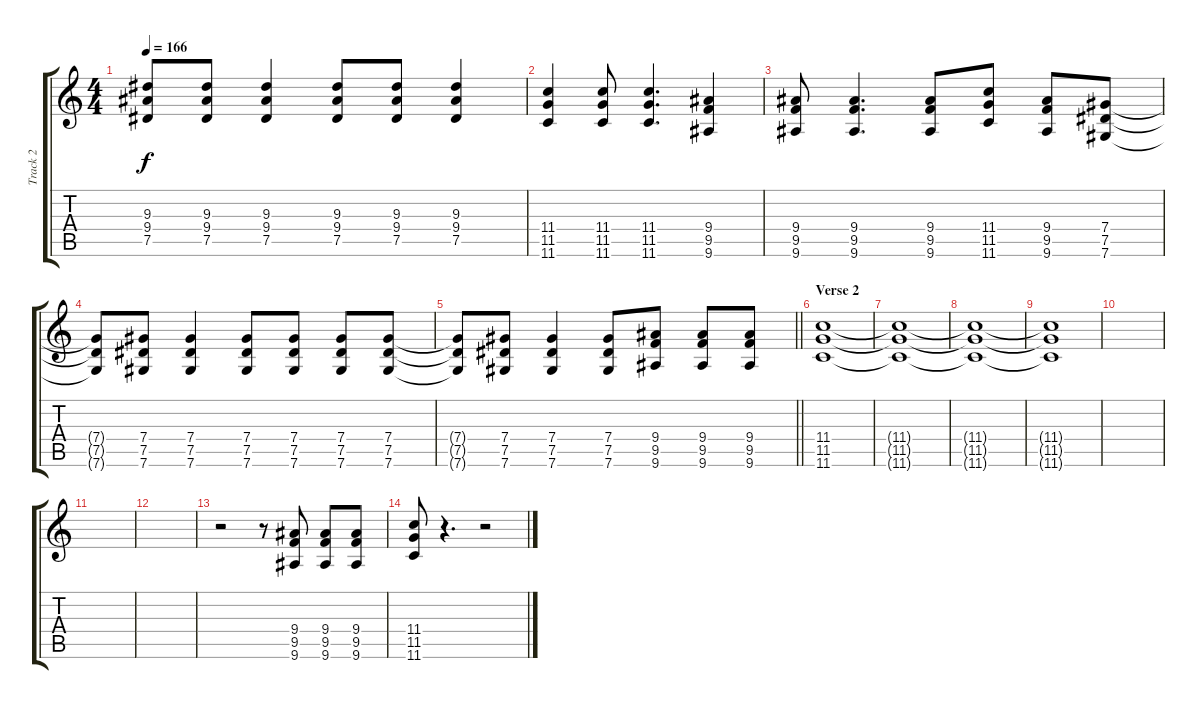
\track ("Track 2" "Track 2") {instrument distortionguitar}
\staff {score tabs}
\tuning (Eb4 Bb3 Gb3 Db3 Ab2 Db2) {hide}
\ts (4 4)
\tempo 166
\clef g2
\ks c
(9.3{t} 9.4{t} 7.5{t}).8{dy f} (9.3 9.4 7.5).8 (9.3 9.4 7.5).4 (9.3 9.4 7.5).8 (9.3 9.4 7.5).8 (9.3 9.4 7.5).4 |
(11.4 11.5 11.6).4 (11.4 11.5 11.6).8 (11.4 11.5 11.6).4{d} (9.4 9.5 9.6).4 |
(9.4 9.5 9.6).8 (9.4 9.5 9.6).4{d} (9.4 9.5 9.6).8 (11.4 11.5 11.6).8 (9.4 9.5 9.6).8 (7.4 7.5 7.6).8 |
(7.4{t} 7.5{t} 7.6{t}).8 (7.4 7.5 7.6).8 (7.4 7.5 7.6).4 (7.4 7.5 7.6).8 (7.4 7.5 7.6).8 (7.4 7.5 7.6).8 (7.4 7.5 7.6).8 |
\barLineRight lightlight
(7.4{t} 7.5{t} 7.6{t}).8 (7.4 7.5 7.6).8 (7.4 7.5 7.6).4 (7.4 7.5 7.6).8 (9.4 9.5 9.6).8 (9.4 9.5 9.6).8 (9.4 9.5 9.6).8 |
\section ("" "Verse 2")
(11.4 11.5 11.6).1{volume 0} |
(11.4{t} 11.5{t} 11.6{t}).1 |
(11.4{t} 11.5{t} 11.6{t}).1 |
(11.4{t} 11.5{t} 11.6{t}).1 |
|
|
|
r.2{volume 13} r.8 (9.4 9.5 9.6).8 (9.4 9.5 9.6).8 (9.4 9.5 9.6).8 |
(11.4 11.5 11.6).8 r.4{d} r.2
